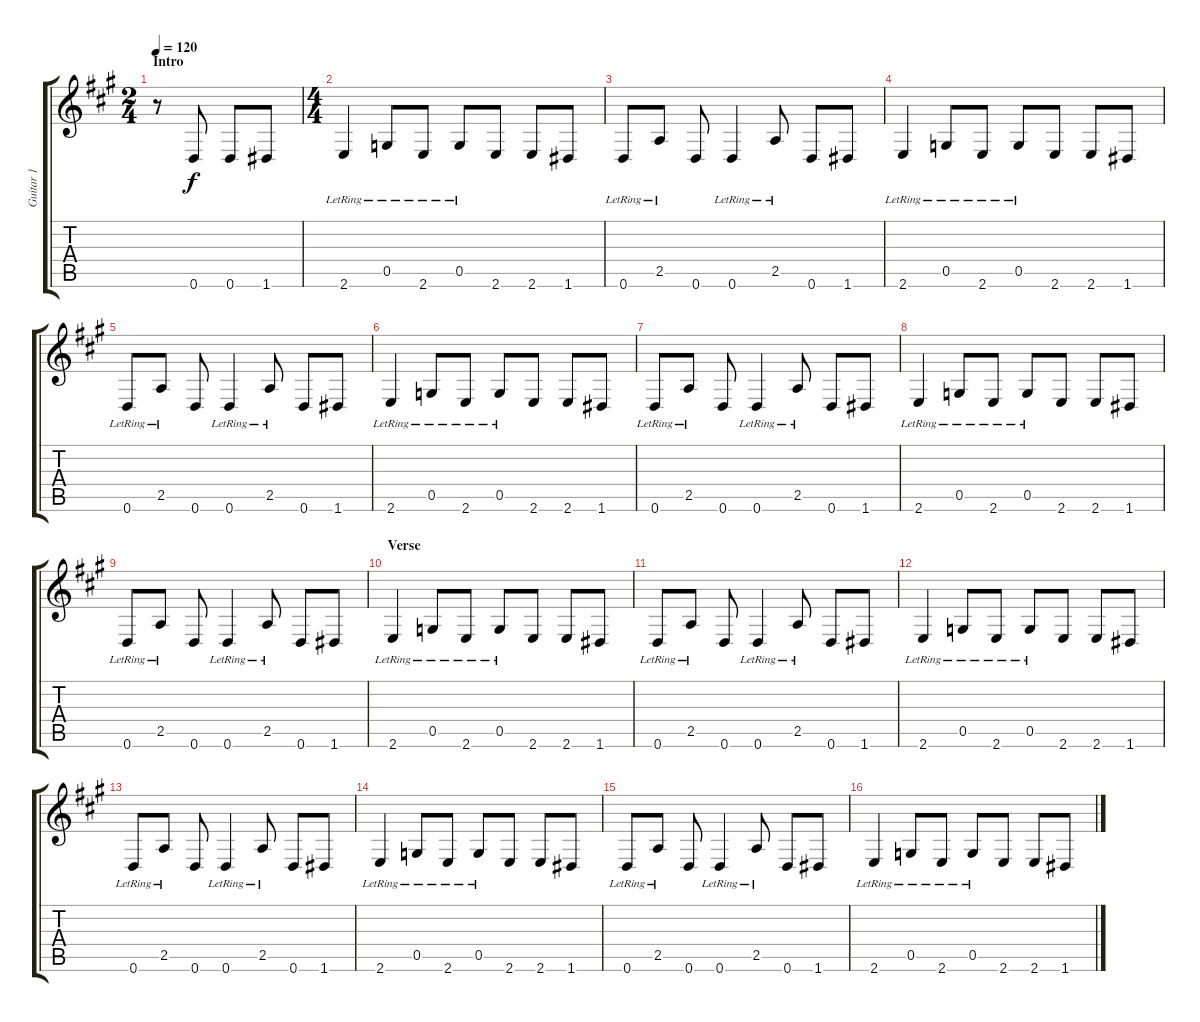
\track ("Guitar 1" "Guitar 1") {instrument electricguitarclean}
\staff {score tabs}
\tuning (D4 A3 F3 C3 G2 D2) {hide}
\ts (2 4)
\section ("" "Intro")
\tempo 120
\clef g2
\ks a
r.8{dy f instrument electricguitarclean} 0.6.8 0.6.8 1.6.8 |
\ts (4 4)
2.6{lr}.4 0.5{lr}.8 2.6{lr}.8 0.5{lr}.8 2.6.8 2.6.8 1.6.8 |
0.6{lr}.8 2.5{lr}.8 0.6.8 0.6{lr}.4 2.5{lr}.8 0.6.8 1.6.8 |
2.6{lr}.4 0.5{lr}.8 2.6{lr}.8 0.5{lr}.8 2.6.8 2.6.8 1.6.8 |
0.6{lr}.8 2.5{lr}.8 0.6.8 0.6{lr}.4 2.5{lr}.8 0.6.8 1.6.8 |
2.6{lr}.4 0.5{lr}.8 2.6{lr}.8 0.5{lr}.8 2.6.8 2.6.8 1.6.8 |
0.6{lr}.8 2.5{lr}.8 0.6.8 0.6{lr}.4 2.5{lr}.8 0.6.8 1.6.8 |
2.6{lr}.4 0.5{lr}.8 2.6{lr}.8 0.5{lr}.8 2.6.8 2.6.8 1.6.8 |
0.6{lr}.8 2.5{lr}.8 0.6.8 0.6{lr}.4 2.5{lr}.8 0.6.8 1.6.8 |
\section ("" "Verse")
2.6{lr}.4 0.5{lr}.8 2.6{lr}.8 0.5{lr}.8 2.6.8 2.6.8 1.6.8 |
0.6{lr}.8 2.5{lr}.8 0.6.8 0.6{lr}.4 2.5{lr}.8 0.6.8 1.6.8 |
2.6{lr}.4 0.5{lr}.8 2.6{lr}.8 0.5{lr}.8 2.6.8 2.6.8 1.6.8 |
0.6{lr}.8 2.5{lr}.8 0.6.8 0.6{lr}.4 2.5{lr}.8 0.6.8 1.6.8 |
2.6{lr}.4 0.5{lr}.8 2.6{lr}.8 0.5{lr}.8 2.6.8 2.6.8 1.6.8 |
0.6{lr}.8 2.5{lr}.8 0.6.8 0.6{lr}.4 2.5{lr}.8 0.6.8 1.6.8 |
2.6{lr}.4 0.5{lr}.8 2.6{lr}.8 0.5{lr}.8 2.6.8 2.6.8 1.6.8
